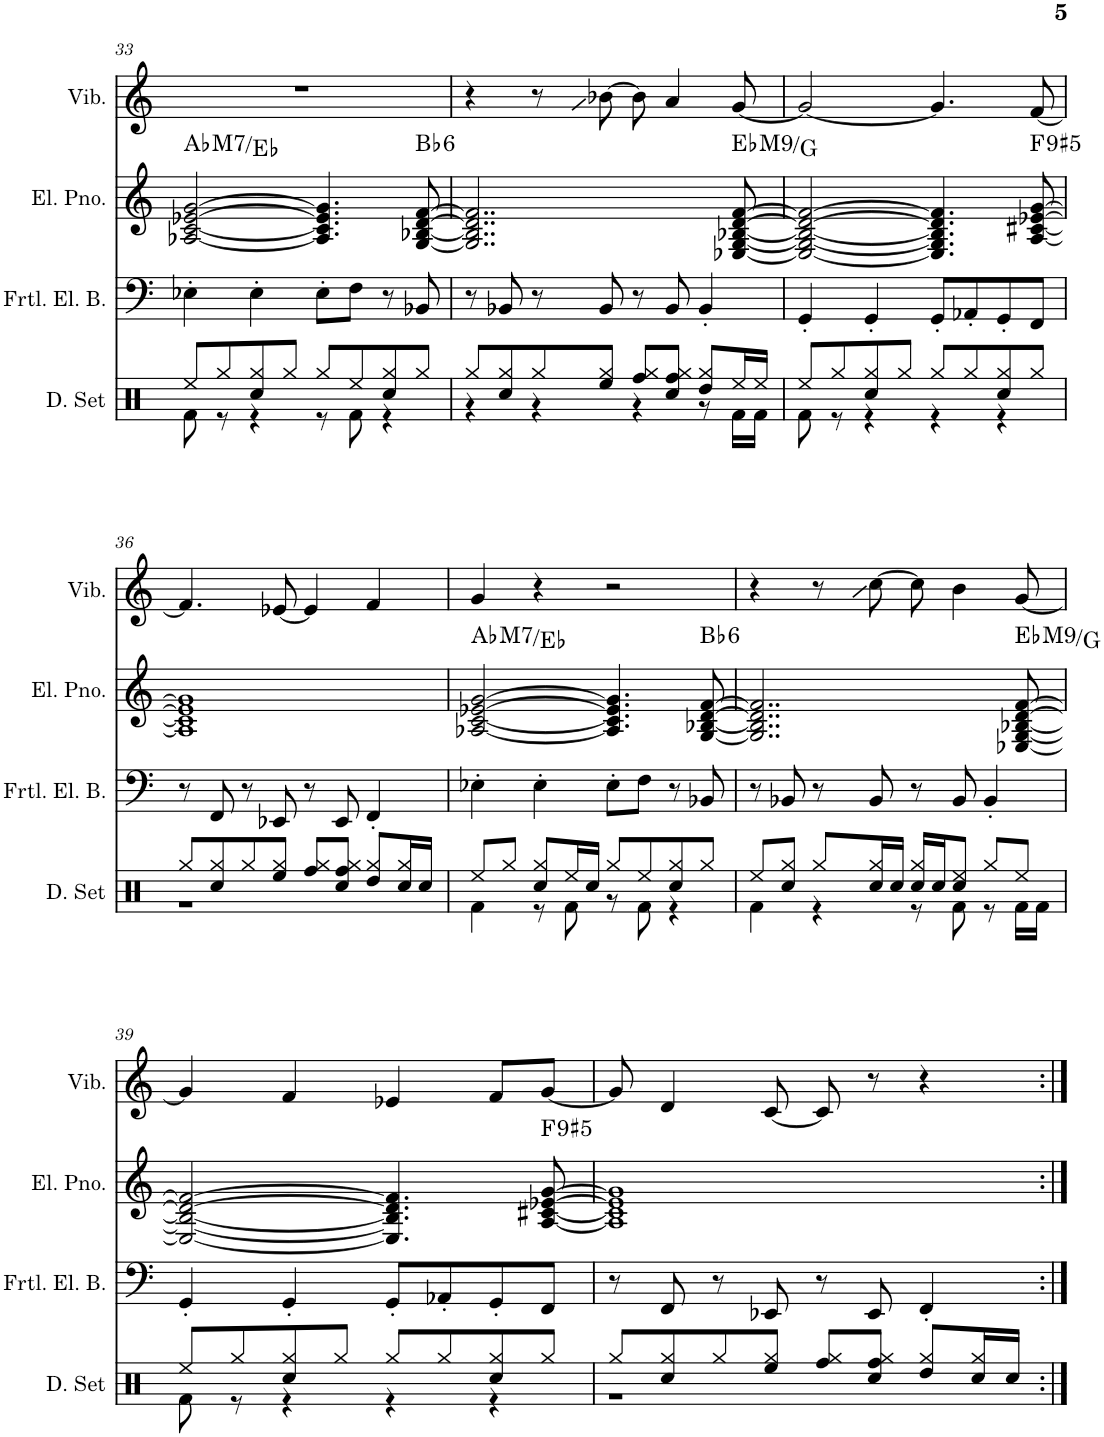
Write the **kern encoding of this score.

**kern	**kern	**harte	**kern
*part3	*part2	*part2	*part1
*staff3	*staff2	*	*staff1
*I"Fretless Electric Bass	*I"Electric Piano	*	*I"Vibraphone
*I'Frtl. El. B.	*I'El. Pno.	*	*I'Vib.
!!LO:PB:g=z
*clefF4	*clefG2	*	*clefG2
*Trd7c12	*	*	*
*k[]	*k[]	*	*k[]
*M4/4	*M4/4	*	*M4/4
=33	=33	=33	=33
!	!	!LO:H:kt=M7	!
4E-X'\	[2A-X/ [2c/ [2e-X/ [2g/	Ab:maj7/5	1r
4E-'\	.	.	.
8E-'\L	4.A-/] 4.c/] 4.e-/] 4.g/]	.	.
8F\J	.	.	.
8r	.	.	.
!	!	!LO:H:kt=6	!
8BB-X/	[8G/ [8B-X/ [8d/ [8f/	Bb:maj6	.
=34	=34	=34	=34
8r	2..G/] 2..B-/] 2..d/] 2..f/]	.	4r
8BB-X/	.	.	.
8r	.	.	8r
.	.	.	qgL
.	.	.	qa-XJ
8BB-/	.	.	[8b-X\
8r	.	.	8b-\]
8BB-/	.	.	4a-/
4BB-'/	.	.	.
!	!	!LO:H:kt=M9	!
.	[8E-X/ [8G/ [8B-X/ [8d/ [8f/	Eb:maj9/3	[8g/
=35	=35	=35	=35
4GG'/	2E-/_ 2G/_ 2B-/_ 2d/_ 2f/_	.	2g/_
4GG'/	.	.	.
8GG'/L	4.E-/] 4.G/] 4.B-/] 4.d/] 4.f/]	.	4.g/]
8AA-X'/	.	.	.
8GG'/	.	.	.
!	!	!LO:H:kt=9	!
8FF/J	[8A/ [8c#X/ [8e-X/ [8g/	F:(3,#5,b7,9)	[8f/
!!LO:LB:g=z
=36	=36	=36	=36
8r	1A] 1c#] 1e-] 1g]	.	4.f/]
8FF/	.	.	.
8r	.	.	.
8EE-X/	.	.	[8e-X/
8r	.	.	4e-/]
8EE-/	.	.	.
4FF'/	.	.	4f/
=37	=37	=37	=37
!	!	!LO:H:kt=M7	!
4E-X'\	[2A-X/ [2c/ [2e-X/ [2g/	Ab:maj7/5	4g/
4E-'\	.	.	4r
8E-'\L	4.A-/] 4.c/] 4.e-/] 4.g/]	.	2r
8F\J	.	.	.
8r	.	.	.
!	!	!LO:H:kt=6	!
8BB-X/	[8G/ [8B-X/ [8d/ [8f/	Bb:maj6	.
=38	=38	=38	=38
8r	2..G/] 2..B-/] 2..d/] 2..f/]	.	4r
8BB-X/	.	.	.
8r	.	.	8r
.	.	.	qaL
.	.	.	qb-XJ
8BB-/	.	.	[8cc\
8r	.	.	8cc\]
8BB-/	.	.	4b-\
4BB-'/	.	.	.
!	!	!LO:H:kt=M9	!
.	[8E-X/ [8G/ [8B-X/ [8d/ [8f/	Eb:maj9/3	[8g/
!!LO:LB:g=z
=39	=39	=39	=39
4GG'/	2E-/_ 2G/_ 2B-/_ 2d/_ 2f/_	.	4g/]
4GG'/	.	.	4f/
8GG'/L	4.E-/] 4.G/] 4.B-/] 4.d/] 4.f/]	.	4e-X/
8AA-X'/	.	.	.
8GG'/	.	.	8f/L
!	!	!LO:H:kt=9	!
8FF/J	[8A/ [8c#X/ [8e-X/ [8g/	F:(3,#5,b7,9)	[8g/J
=40	=40	=40	=40
8r	1A] 1c#] 1e-] 1g]	.	8g/]
8FF/	.	.	4d/
8r	.	.	.
8EE-X/	.	.	[8c/
8r	.	.	8c/]
8EE-/	.	.	8r
4FF'/	.	.	4r
=:|!	=:|!	=:|!	=:|!
*-	*-	*-	*-
